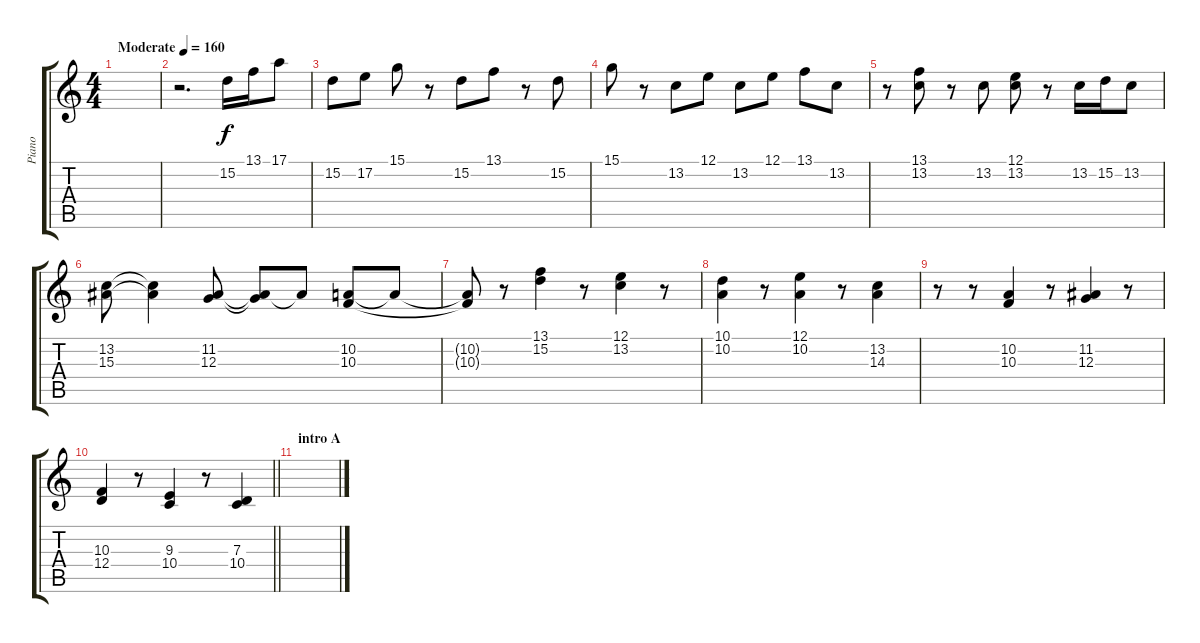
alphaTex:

\track ("Piano" "Piano") {instrument stringensemble1}
\staff {score tabs}
\tuning (E4 B3 G3 D3 A2 E2) {hide}
\ts (4 4)
\tempo (160 "Moderate")
\clef g2
\ks c
|
r.2{d} 15.2.16 13.1.16 17.1.8 |
15.2.8 17.2.8 15.1.8 r.8 15.2.8 13.1.8 r.8 15.2.8 |
15.1.8 r.8 13.2.8 12.1.8 13.2.8 12.1.8 13.1.8 13.2.8 |
r.8 (13.1 13.2).8 r.8 13.2.8 (12.1 13.2).8 r.8 13.2.16 15.2.16 13.2.8 |
(13.2 15.3).8 (13.2{t} 15.3{t}).4 (11.2 12.3).8 (11.2{t} 12.3{t}).8 11.2{t}.8 (10.2 10.3).8 10.2{t}.8 |
(10.2{t} 10.3{t}).8 r.8 (13.1 15.2).4 r.8 (12.1 13.2).4 r.8 |
(10.1 10.2).4 r.8 (12.1 10.2).4 r.8 (13.2 14.3).4 |
r.8 r.8 (10.2 10.3).4 r.8 (11.2 12.3).4 r.8 |
\barLineRight lightlight
(10.3 12.4).4 r.8 (9.3 10.4).4 r.8 (7.3 10.4).4 |
\section ("" "intro A")
